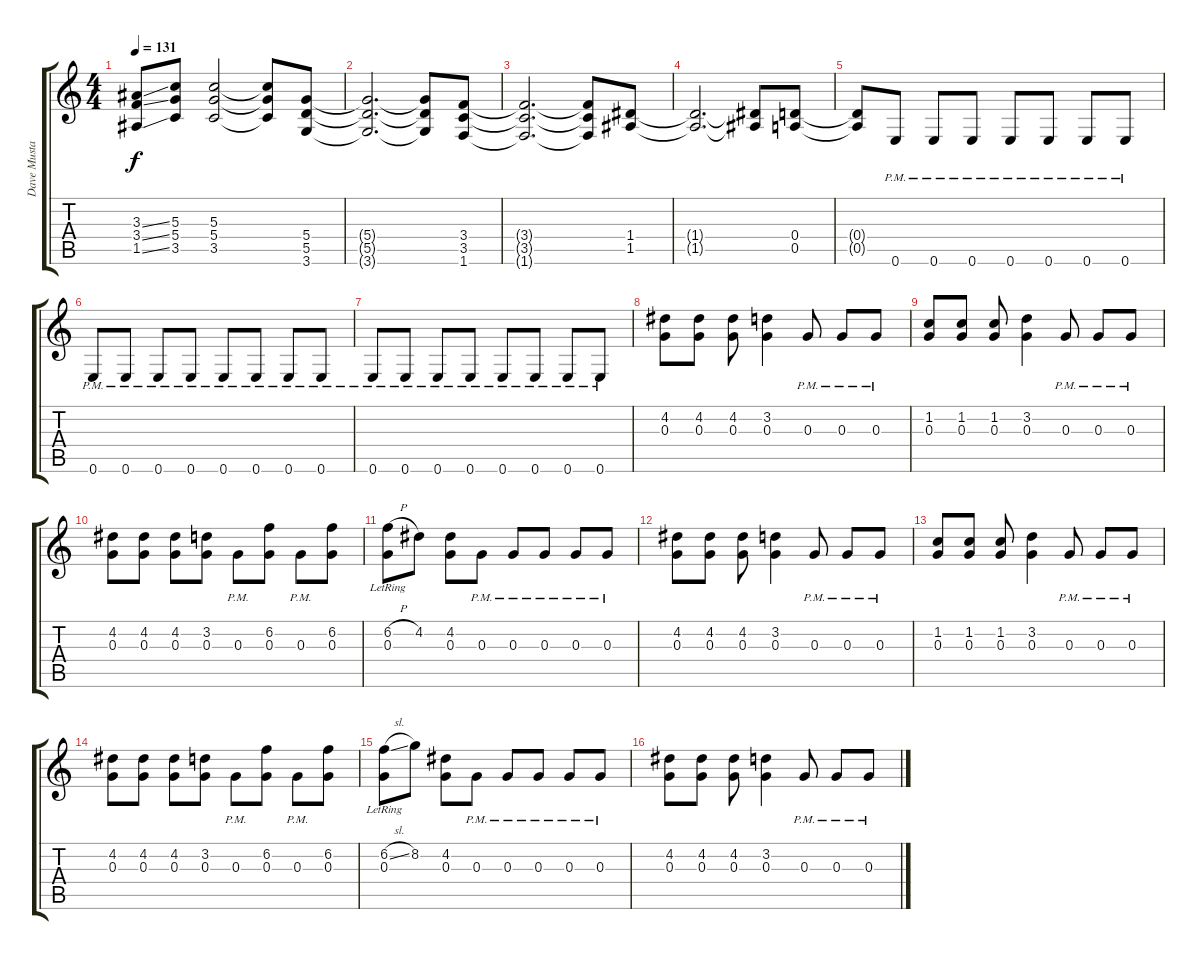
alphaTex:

\track ("Dave Mustaine" "Dave Musta") {instrument distortionguitar}
\staff {score tabs}
\tuning (E4 B3 G3 D3 A2 E2) {hide}
\ts (4 4)
\tempo 131
\clef g2
\ks c
(3.3{ss} 3.4{ss} 1.5{ss}).8{dy f} (5.3 5.4 3.5).8 (5.3 5.4 3.5).2 (5.3{t} 5.4{t} 3.5{t}).8 (5.4 5.5 3.6).8 |
(5.4{t} 5.5{t} 3.6{t}).2{d} (5.4{t} 5.5{t} 3.6{t}).8 (3.4 3.5 1.6).8 |
(3.4{t} 3.5{t} 1.6{t}).2{d} (3.4{t} 3.5{t} 1.6{t}).8 (1.4 1.5).8 |
(1.4{t} 1.5{t}).2{d} (1.4{t} 1.5{t}).8 (0.4 0.5).8 |
(0.4{t} 0.5{t}).8 0.6{pm}.8 0.6{pm}.8 0.6{pm}.8 0.6{pm}.8 0.6{pm}.8 0.6{pm}.8 0.6{pm}.8 |
0.6{pm}.8 0.6{pm}.8 0.6{pm}.8 0.6{pm}.8 0.6{pm}.8 0.6{pm}.8 0.6{pm}.8 0.6{pm}.8 |
0.6{pm}.8 0.6{pm}.8 0.6{pm}.8 0.6{pm}.8 0.6{pm}.8 0.6{pm}.8 0.6{pm}.8 0.6{pm}.8 |
(4.2 0.3).8 (4.2 0.3).8 (4.2 0.3).8 (3.2 0.3).4 0.3{pm}.8 0.3{pm}.8 0.3{pm}.8 |
(1.2 0.3).8 (1.2 0.3).8 (1.2 0.3).8 (3.2 0.3).4 0.3{pm}.8 0.3{pm}.8 0.3{pm}.8 |
(4.2 0.3).8 (4.2 0.3).8 (4.2 0.3).8 (3.2 0.3).8 0.3{pm}.8 (6.2 0.3).8 0.3{pm}.8 (6.2 0.3).8 |
(6.2{h} 0.3{lr}).8 4.2.8 (4.2 0.3).8 0.3{pm}.8 0.3{pm}.8 0.3{pm}.8 0.3{pm}.8 0.3{pm}.8 |
(4.2 0.3).8 (4.2 0.3).8 (4.2 0.3).8 (3.2 0.3).4 0.3{pm}.8 0.3{pm}.8 0.3{pm}.8 |
(1.2 0.3).8 (1.2 0.3).8 (1.2 0.3).8 (3.2 0.3).4 0.3{pm}.8 0.3{pm}.8 0.3{pm}.8 |
(4.2 0.3).8 (4.2 0.3).8 (4.2 0.3).8 (3.2 0.3).8 0.3{pm}.8 (6.2 0.3).8 0.3{pm}.8 (6.2 0.3).8 |
(6.2{sl} 0.3{lr}).8 8.2.8 (4.2 0.3).8 0.3{pm}.8 0.3{pm}.8 0.3{pm}.8 0.3{pm}.8 0.3{pm}.8 |
(4.2 0.3).8 (4.2 0.3).8 (4.2 0.3).8 (3.2 0.3).4 0.3{pm}.8 0.3{pm}.8 0.3{pm}.8
